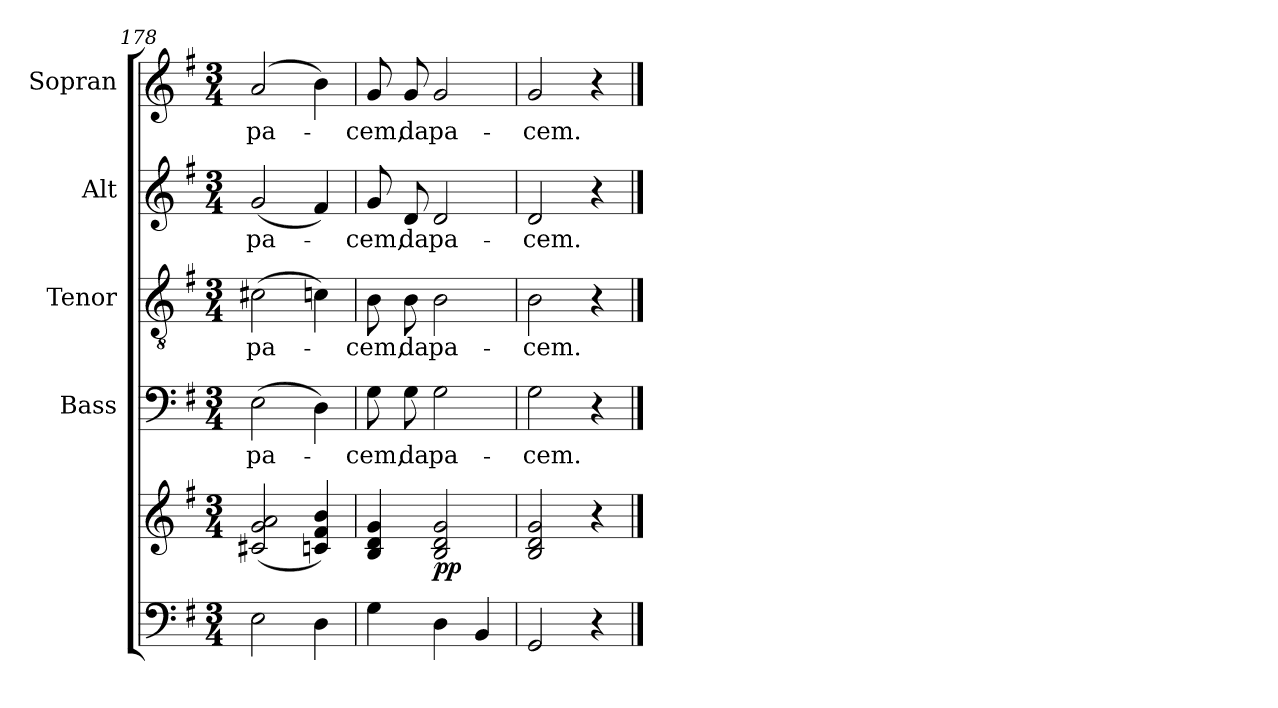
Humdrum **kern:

**kern	**kern	**dynam	**kern	**text	**kern	**text	**kern	**text	**kern	**text
*part5	*part5	*part5	*part4	*part4	*part3	*part3	*part2	*part2	*part1	*part1
*staff6	*staff5	*staff5/6	*staff4	*staff4	*staff3	*staff3	*staff2	*staff2	*staff1	*staff1
*	*	*	*I"Bass	*	*I"Tenor	*	*I"Alt	*	*I"Sopran	*
*	*	*	*I'B.	*	*I'T.	*	*I'A.	*	*I'S.	*
*clefF4	*clefG2	*	*clefF4	*	*clefGv2	*	*clefG2	*	*clefG2	*
*k[f#]	*k[f#]	*	*k[f#]	*	*k[f#]	*	*k[f#]	*	*k[f#]	*
*G:	*G:	*	*G:	*	*G:	*	*G:	*	*G:	*
*M3/4	*M3/4	*	*M3/4	*	*M3/4	*	*M3/4	*	*M3/4	*
=178	=178	=178	=178	=178	=178	=178	=178	=178	=178	=178
!	!	!	!	!LO:LY:b	!	!LO:LY:b	!	!LO:LY:b	!	!LO:LY:b
2E\	(2c#X/ 2g/ 2a/	.	(>2E\	pa-	(>2c#X\	pa-	(<2g/	pa-	(2a/	pa-
4D\	4cn/ 4f#/ 4b/)	.	4D\)	.	4cn\)	.	4f#/)	.	4b\)	.
=179	=179	=179	=179	=179	=179	=179	=179	=179	=179	=179
!	!	!	!	!LO:LY:b	!	!LO:LY:b	!	!LO:LY:b	!	!LO:LY:b
4G\	4B/ 4d/ 4g/	.	8G\	-cem,	8B\	-cem,	8g/	-cem,	8g/	-cem,
!	!	!	!	!LO:LY:b	!	!LO:LY:b	!	!LO:LY:b	!	!LO:LY:b
.	.	.	8G\	da	8B\	da	8d/	da	8g/	da
!	!	!LO:DY:b	!	!LO:LY:b	!	!LO:LY:b	!	!LO:LY:b	!	!LO:LY:b
4D\	2B/ 2d/ 2g/	pp	2G\	pa-	2B\	pa-	2d/	pa-	2g/	pa-
4BB/	.	.	.	.	.	.	.	.	.	.
=180	=180	=180	=180	=180	=180	=180	=180	=180	=180	=180
!	!	!	!	!LO:LY:b	!	!LO:LY:b	!	!LO:LY:b	!	!LO:LY:b
2GG/	2B/ 2d/ 2g/	.	2G\	-cem.	2B\	-cem.	2d/	-cem.	2g/	-cem.
4r	4r	.	4r	.	4r	.	4r	.	4r	.
==	==	==	==	==	==	==	==	==	==	==
*-	*-	*-	*-	*-	*-	*-	*-	*-	*-	*-
